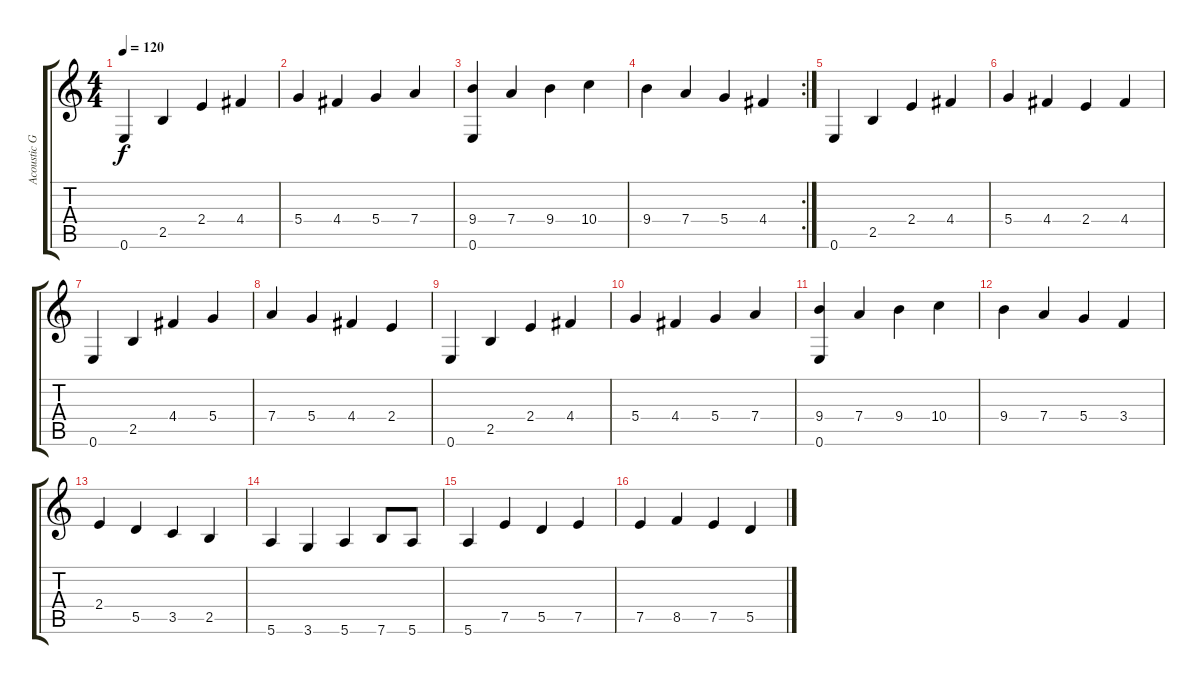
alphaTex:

\track ("Acoustic Guitar II" "Acoustic G") {instrument acousticguitarnylon}
\staff {score tabs}
\tuning (E4 B3 G3 D3 A2 E2) {hide}
\ts (4 4)
\tempo 120
\clef g2
\ks c
0.6.4{dy f} 2.5.4 2.4.4 4.4.4 |
5.4.4 4.4.4 5.4.4 7.4.4 |
(9.4 0.6).4 7.4.4 9.4.4 10.4.4 |
\rc 2
9.4.4 7.4.4 5.4.4 4.4.4 |
0.6.4 2.5.4 2.4.4 4.4.4 |
5.4.4 4.4.4 2.4.4 4.4.4 |
0.6.4 2.5.4 4.4.4 5.4.4 |
7.4.4 5.4.4 4.4.4 2.4.4 |
0.6.4 2.5.4 2.4.4 4.4.4 |
5.4.4 4.4.4 5.4.4 7.4.4 |
(9.4 0.6).4 7.4.4 9.4.4 10.4.4 |
9.4.4 7.4.4 5.4.4 3.4.4 |
2.4.4 5.5.4 3.5.4 2.5.4 |
5.6.4 3.6.4 5.6.4 7.6.8 5.6.8 |
5.6.4 7.5.4 5.5.4 7.5.4 |
7.5.4 8.5.4 7.5.4 5.5.4
